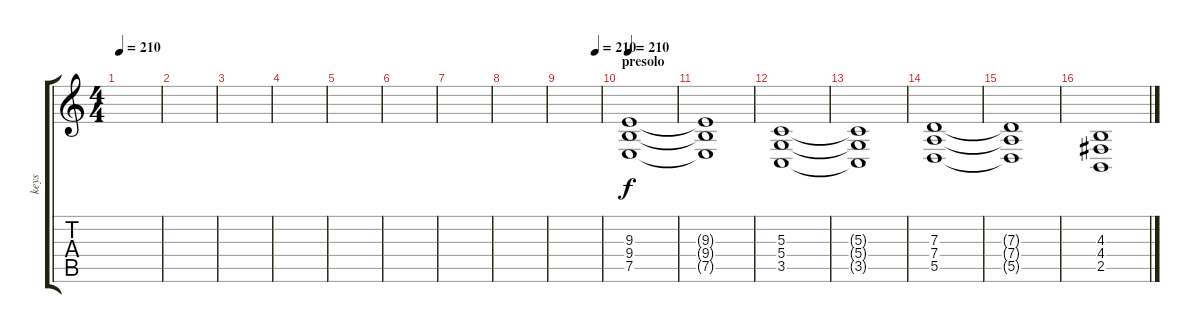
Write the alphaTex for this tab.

\track ("keys" "keys") {instrument pad8sweep}
\staff {score tabs}
\tuning (E4 B3 G3 D3 A2 E2) {hide}
\ts (4 4)
\tempo 210
\clef g2
\ks c
|
|
|
|
|
|
|
|
\tempo (210 0.875)
|
\section ("" "presolo")
\tempo 210
(9.3 9.4 7.5).1 |
(9.3{t} 9.4{t} 7.5{t}).1 |
(5.3 5.4 3.5).1 |
(5.3{t} 5.4{t} 3.5{t}).1 |
(7.3 7.4 5.5).1 |
(7.3{t} 7.4{t} 5.5{t}).1 |
(4.3 4.4 2.5).1
